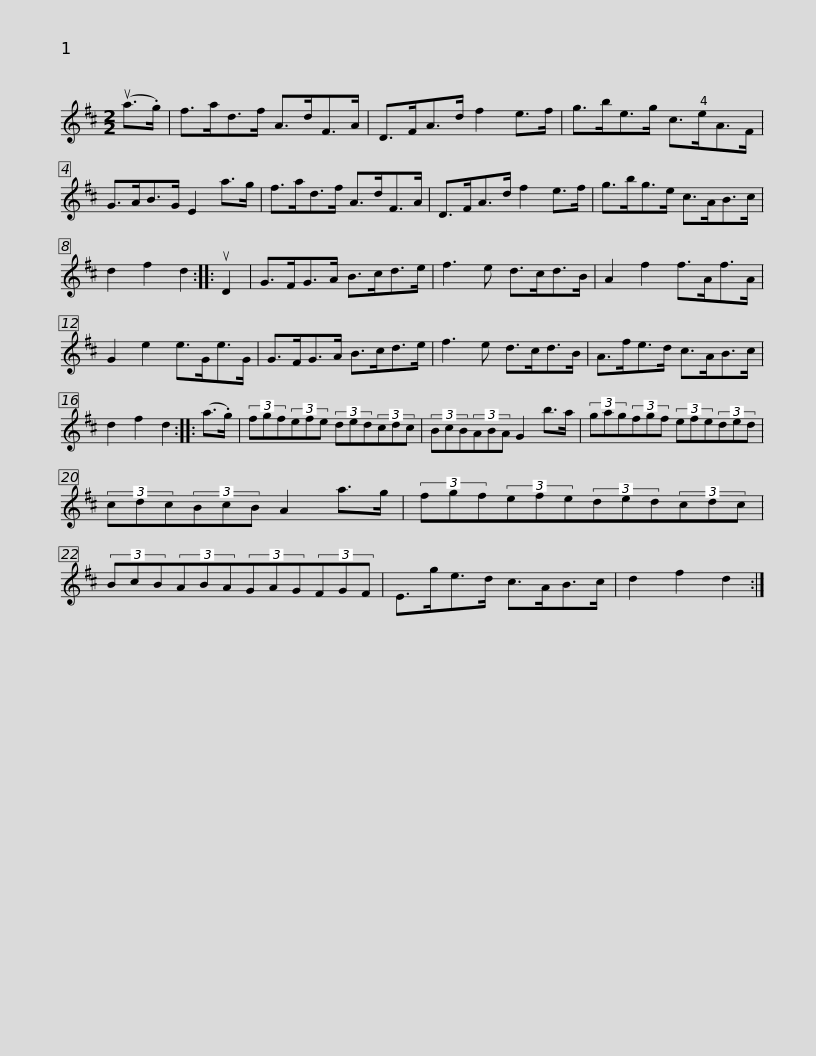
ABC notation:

X:1
L:1/8
M:2/2
I:linebreak $
K:D
V:1 treble
V:1
 (ua>.g) | f>ad>f A>dF>A | D>FA>d f2 e>f | g>be>g c>eA>F | G>AB>G E2 a>g |$ %5
 f>ad>f A>dF>A | D>FA>d f2 e>f | g>bg>e c>AB>c | d2 f2 d2 :: uD2 | %10
 G>FG>A B>cd>e |$ f3 e d>cd>B | A2 f2 f>Af>A | G2 e2 e>Ge>G | G>FG>A B>cd>e | %15
 f3 e d>cd>B |$ A>fe>d c>AB>c | d2 f2 d2 :: (a>.g) | (3fgf(3efe (3ded(3cdc | %20
 (3BcB(3ABA G2 b>a |$ (3gag(3fgf (3efe(3ded | (3cdc(3BcB A2 a>g | (3fgf(3efe(3ded(3cdc | (3BcB(3ABA(3GAG(3FGF |$ %25
 E>ge>d c>AB>c | d2 f2 d2 :| %27
